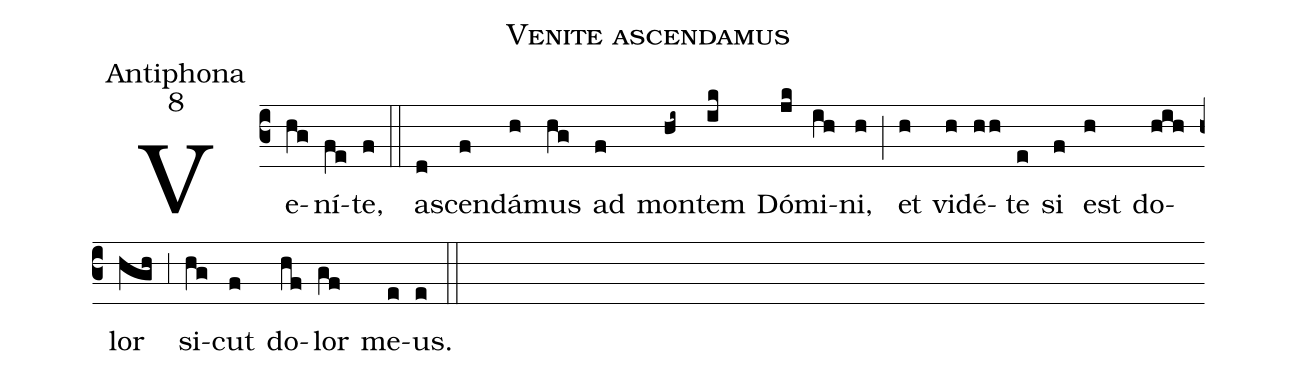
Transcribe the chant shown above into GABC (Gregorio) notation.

name:Venite ascendamus;
office-part:Antiphona;
mode:8;
%%
(c3) Ve(hg)ní(fe)te,(f) (::) a(d)scen(f)dá(h)mus(hg) ad(f) mon(hi~)tem(ik) Dó(jk)mi(ih)ni,(h) (;) et(h) vi(h)dé(hh)te(e) si(f) est(h) do(hih)lor(hgh) (;3) si(hg)cut(f) do(hf)lor(gf) me(e)us.(e) (::)
